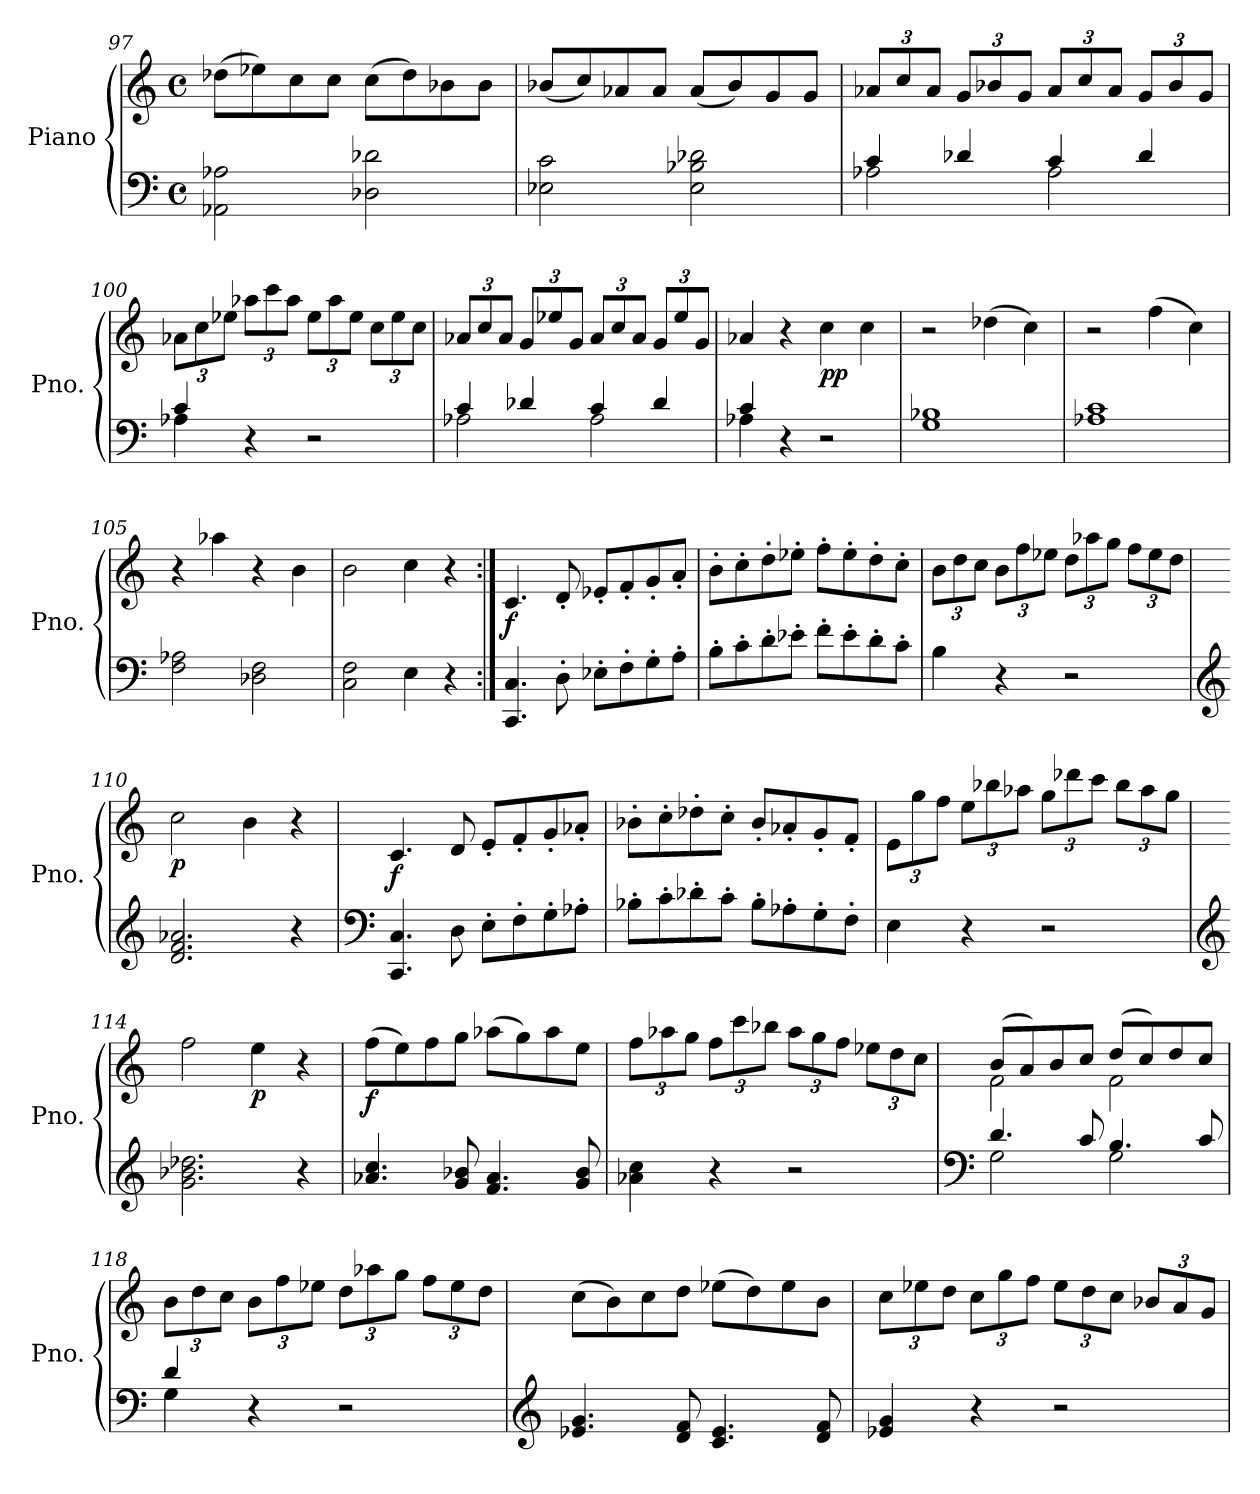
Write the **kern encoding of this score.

**kern	**kern	**dynam
*part1	*part1	*part1
*staff2	*staff1	*staff1/2
*I"Piano	*	*
*I'Pno.	*	*
*clefF4	*clefG2	*
*k[]	*k[]	*
*M4/4	*M4/4	*
*met(c)	*met(c)	*
=97	=97	=97
2AA-X\ 2A-X\	(8dd-X\L	.
.	8ee-X\)	.
.	8cc\	.
.	8cc\J	.
2D-X\ 2d-X\	(8cc\L	.
.	8dd-\)	.
.	8b-X\	.
.	8b-\J	.
!!LO:LB:g=z
=98	=98	=98
2E-X\ 2c\	(8b-X/L	.
.	8cc/)	.
.	8a-X/	.
.	8a-/J	.
2E-\ 2B-X\ 2d-X\	(8a-/L	.
.	8b-/)	.
.	8g/	.
.	8g/J	.
=99	=99	=99
*^	*	*
*	*	*Xbrackettup	*
4c/	2A-X\	12a-X/L	.
.	.	12cc/	.
.	.	12a-/J	.
4d-X/	.	12g/L	.
.	.	12b-X/	.
.	.	12g/J	.
4c/	2A-\	12a-/L	.
.	.	12cc/	.
.	.	12a-/J	.
4d-/	.	12g/L	.
.	.	12b-/	.
.	.	12g/J	.
=100	=100	=100	=100
4c/	4A-X\	12a-X\L	.
.	.	12cc\	.
.	.	12ee-X\J	.
4r	4ryy	12aa-X\L	.
.	.	12ccc\	.
.	.	12aa-\J	.
2r	2ryy	12ee-\L	.
.	.	12aa-\	.
.	.	12ee-\J	.
.	.	12cc\L	.
.	.	12ee-\	.
.	.	12cc\J	.
!!LO:LB:g=z
=101	=101	=101	=101
4c/	2A-X\	12a-X/L	.
.	.	12cc/	.
.	.	12a-/J	.
4d-X/	.	12g/L	.
.	.	12ee-X/	.
.	.	12g/J	.
4c/	2A-\	12a-/L	.
.	.	12cc/	.
.	.	12a-/J	.
4d-/	.	12g/L	.
.	.	12ee-/	.
.	.	12g/J	.
!!LO:LB:g=z
=102	=102	=102	=102
4c/	4A-X\	4a-X/	.
4r	4ryy	4r	.
!	!	!	!LO:DY:b
2r	2ryy	4cc\	pp
.	.	4cc\	.
*v	*v	*	*
=103	=103	=103
1G 1B-X	2r	.
.	(4dd-X\	.
.	4cc\)	.
=104	=104	=104
1A-X 1c	2r	.
.	(4ff\	.
.	4cc\)	.
=105	=105	=105
2F\ 2A-X\	4r	.
.	4aa-X\	.
2D-X\ 2F\	4r	.
.	4b\	.
=106	=106	=106
*	*^	*
2C\ 2F\	2b\	2r;<yy	.
4E\	4cc\	4r;<yy	.
4r	4r	4ryy	.
=107:|!	=107:|!	=107:|!	=107:|!
!	!	!	!LO:DY:b
*	*v	*v	*
4.CC/ 4.C/	4.c/	f
8D'\	8d'/	.
8E-X'\L	8e-X'/L	.
8F'\	8f'/	.
8G'\	8g'/	.
8A'\J	8a'/J	.
!!LO:PB:g=z
=108	=108	=108
8B'\L	8b'\L	.
8c'\	8cc'\	.
8d'\	8dd'\	.
8e-X'\J	8ee-X'\J	.
8f'\L	8ff'\L	.
8e-'\	8ee-'\	.
8d'\	8dd'\	.
8c'\J	8cc'\J	.
=109	=109	=109
4B\	12b\L	.
.	12dd\	.
.	12cc\J	.
4r	12b\L	.
.	12ff\	.
.	12ee-X\J	.
2r	12dd\L	.
.	12aa-X\	.
.	12gg\J	.
.	12ff\L	.
.	12ee-\	.
.	12dd\J	.
=110	=110	=110
*clefG2	*	*
!	!	!LO:DY:b
2.d/ 2.f/ 2.a-X/	2cc\	p
.	4b\	.
4r	4r	.
=111	=111	=111
*clefF4	*	*
!	!	!LO:DY:b
4.CC/ 4.C/	4.c/	f
8D\	8d/	.
8E'\L	8e'/L	.
8F'\	8f'/	.
8G'\	8g'/	.
8A-X'\J	8a-X'/J	.
!!LO:LB:g=z
=112	=112	=112
8B-X'\L	8b-X'\L	.
8c'\	8cc'\	.
8d-X'\	8dd-X'\	.
8c'\J	8cc'\J	.
8B-'\L	8b-'/L	.
8A-X'\	8a-X'/	.
8G'\	8g'/	.
8F'\J	8f'/J	.
!!LO:LB:g=z
=113	=113	=113
4E\	12e\L	.
.	12gg\	.
.	12ff\J	.
4r	12ee\L	.
.	12bb-X\	.
.	12aa-X\J	.
2r	12gg\L	.
.	12ddd-X\	.
.	12ccc\J	.
.	12bb-\L	.
.	12aa-\	.
.	12gg\J	.
=114	=114	=114
*clefG2	*	*
2.g\ 2.b-X\ 2.dd-X\	2ff\	.
!	!	!LO:DY:b
.	4ee\	p
4r	4r	.
=115	=115	=115
!	!	!LO:DY:b
4.a-X/ 4.cc/	(8ff\L	f
.	8ee\)	.
.	8ff\	.
8g/ 8b-X/	8gg\J	.
4.f/ 4.a-/	(8aa-X\L	.
.	8gg\)	.
.	8aa-\	.
8g/ 8b-/	8ee\J	.
=116	=116	=116
4a-X\ 4cc\	12ff\L	.
.	12aa-X\	.
.	12gg\J	.
4r	12ff\L	.
.	12ccc\	.
.	12bb-X\J	.
2r	12aa-\L	.
.	12gg\	.
.	12ff\J	.
.	12ee-X\L	.
.	12dd\	.
.	12cc\J	.
!!LO:LB:g=z
=117	=117	=117
*clefF4	*	*
*^	*^	*
4.d/	2G\	(8b/L	2f\	.
.	.	8a/)	.	.
.	.	8b/	.	.
8c/	.	8cc/J	.	.
4.B/	2G\	(8dd/L	2f\	.
.	.	8cc/)	.	.
.	.	8dd/	.	.
8c/	.	8cc/J	.	.
*	*	*v	*v	*
=118	=118	=118	=118
4d/	4G\	12b\L	.
.	.	12dd\	.
.	.	12cc\J	.
4r	4ryy	12b\L	.
.	.	12ff\	.
.	.	12ee-X\J	.
2r	2ryy	12dd\L	.
.	.	12aa-X\	.
.	.	12gg\J	.
.	.	12ff\L	.
.	.	12ee-\	.
.	.	12dd\J	.
*v	*v	*	*
=119	=119	=119
*clefG2	*	*
4.e-X/ 4.g/	(8cc\L	.
.	8b\)	.
.	8cc\	.
8d/ 8f/	8dd\J	.
4.c/ 4.e-/	(8ee-X\L	.
.	8dd\)	.
.	8ee-\	.
8d/ 8f/	8b\J	.
=120	=120	=120
4e-X/ 4g/	12cc\L	.
.	12ee-X\	.
.	12dd\J	.
4r	12cc\L	.
.	12gg\	.
.	12ff\J	.
2r	12ee-\L	.
.	12dd\	.
.	12cc\J	.
.	12b-X/L	.
.	12a/	.
.	12g/J	.
=	=	=
*-	*-	*-
